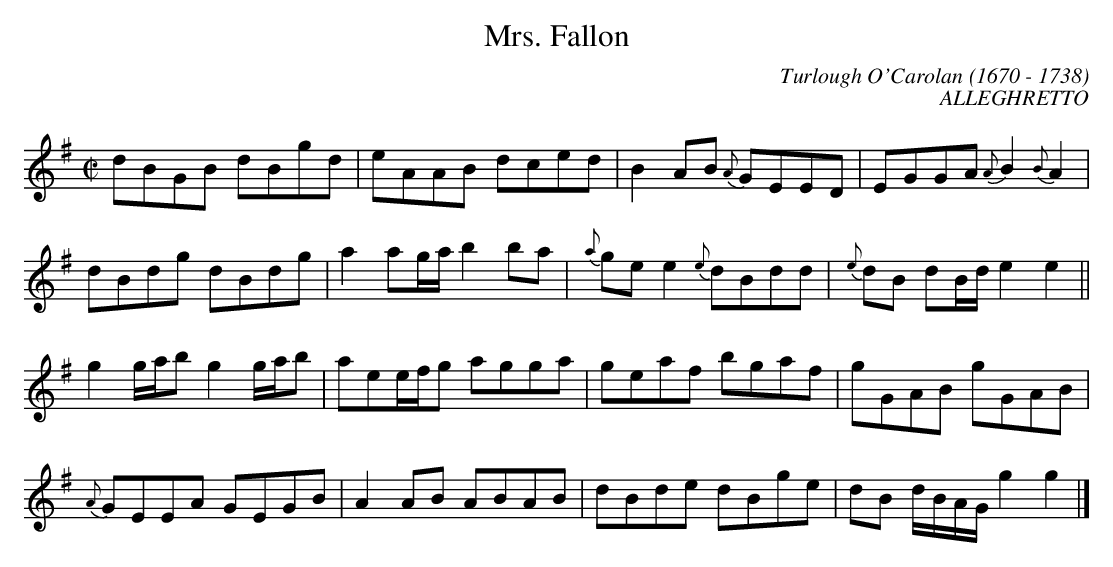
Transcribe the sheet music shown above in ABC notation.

X:1occ
T:Mrs. Fallon
C:Turlough O'Carolan (1670 - 1738)
C:ALLEGHRETTO
M:C|
L:1/8
K:G
dBGB dBgd|eAAB dced|B2AB {A}GEED|EGGA {A}B2{B}A2|
dBdg dBdg|a2ag/2a/2 b2ba|{a}ge e2{e}dBdd|{e}dB dB/2d/2 e2e2||
g2g/2a/2b g2g/2a/2b|aee/2f/2g agga|geaf bgaf|gGAB gGAB|
{A}GEEA GEGB|A2AB ABAB|dBde dBge|dB d/2B/2A/2G/2 g2g2|]
